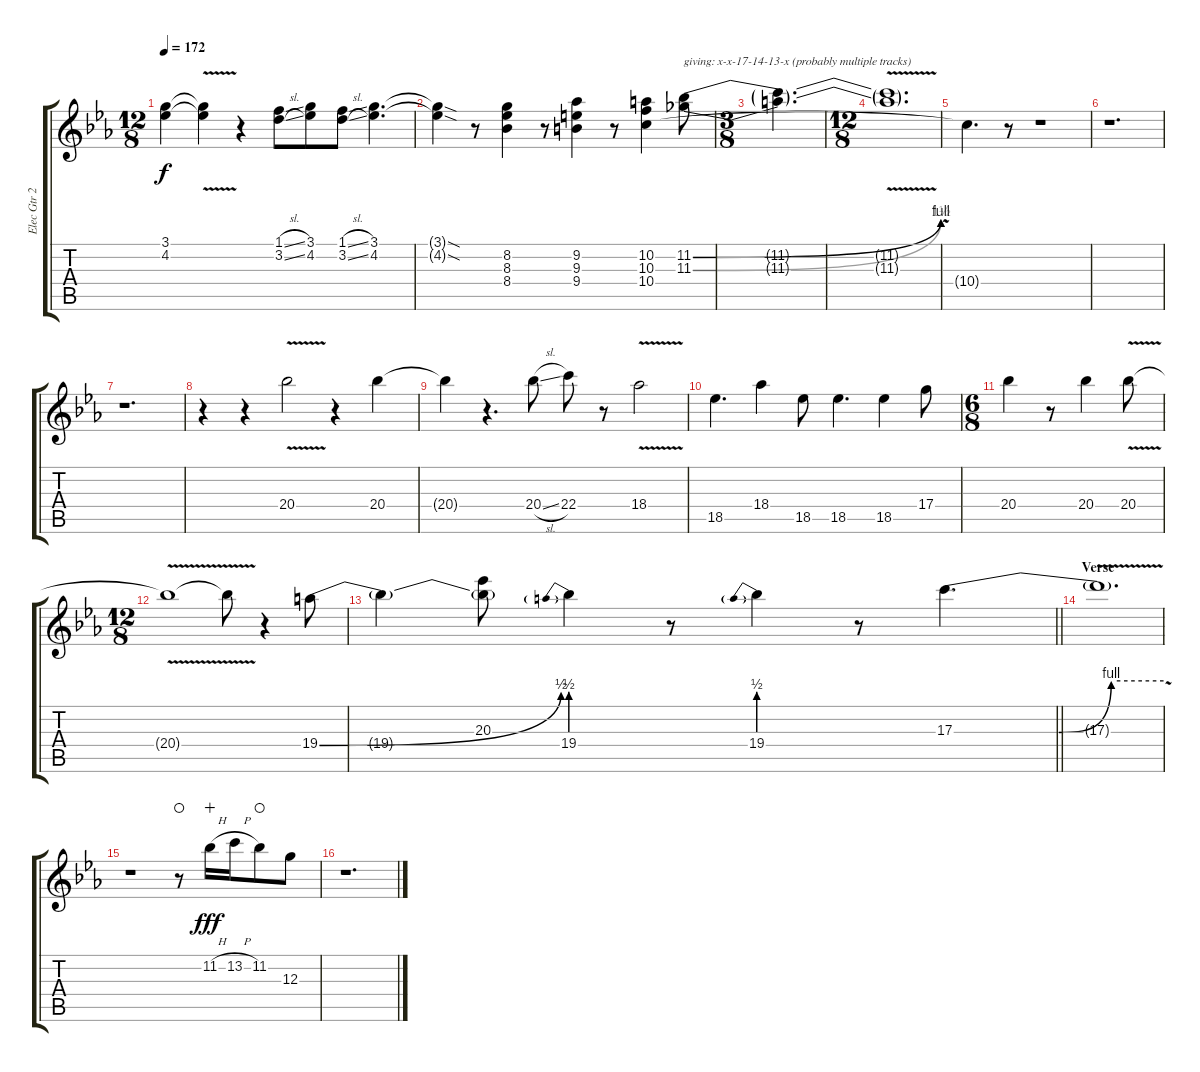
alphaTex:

\track ("Elec Gtr 2" "Elec Gtr 2") {instrument overdrivenguitar}
\staff {score tabs}
\tuning (E4 B3 G3 D3 A2 E2) {hide}
\ts (12 8)
\tempo 172
\clef g2
\ks cminor
(3.1{t} 4.2{t}).4{dy f} (3.1{v t} 4.2{v t}).4 r.4 (1.1{sl} 3.2{sl}).8 (3.1 4.2).8 (1.1{sl} 3.2{sl}).8 (3.1 4.2).4{d} |
(3.1{sod t} 4.2{sod t}).4 r.8 (8.2 8.3 8.4).4 r.8 (9.2 9.3 9.4).4 r.8 (10.2 10.3 10.4).4 (11.2{be (bend 0 0 60 4)} 11.3{be (bend 0 0 60 6)}).8{txt "giving: x-x-17-14-13-x (probably multiple tracks)"} |
\ts (3 8)
(11.2{t} 11.3{t}).4{d} |
\ts (12 8)
(11.2{v t} 11.3{v t}).1{d} |
10.4{t}.4{d} r.8 r.1 |
r.1{d} |
r.1{d} |
r.4 r.4 20.4{v}.2 r.4 20.4.4 |
20.4{t}.4 r.4{d} 20.4{sl}.8 22.4.8 r.8 18.4{v}.2 |
18.5.4{d} 18.4.4 18.5.8 18.5.4{d} 18.5.4 17.4.8 |
\ts (6 8)
20.4.4 r.8 20.4.4 20.4{v}.8 |
\ts (12 8)
20.4{v t}.1 20.4{t}.8 r.4 19.4{be (bend 0 0 60 2)}.8 |
\barLineRight lightlight
19.4{t}.4 (20.3 19.4{t}).8 19.4{be (prebend 0 2 60 2)}.4 r.8 19.4{be (prebend 0 2 60 2)}.4 r.8 17.3{be (custom 0 0 30 0 45 4 60 4)}.4{d} |
\section ("" "Verse")
17.3{v t}.1{d} |
r.1 r.8{waho} 11.2{h}.16{dy fff wahc} 13.2{h}.16 11.2.8{waho} 12.3.8 |
r.1{d}
